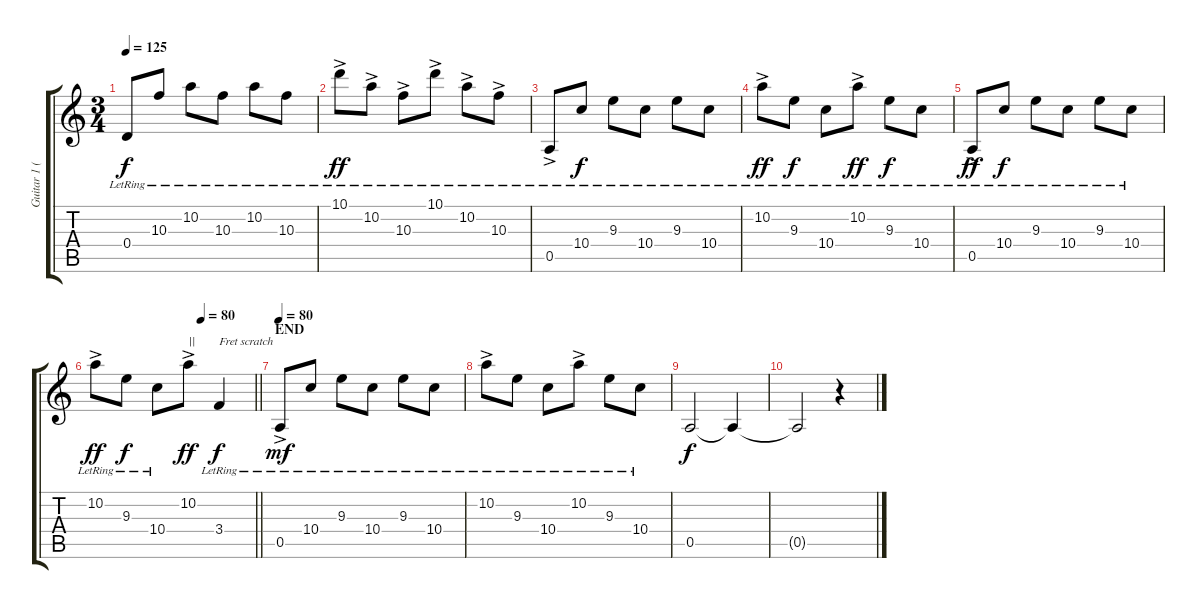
\track ("Guitar 1 (main rhythm)" "Guitar 1 (") {instrument acousticguitarnylon}
\staff {score tabs}
\tuning (E4 B3 G3 D3 A2 E2) {hide}
\ts (3 4)
\tempo 125
\clef g2
\ks c
0.4{lr}.8{dy f} 10.3{lr}.8 10.2{lr}.8 10.3{lr}.8 10.2{lr}.8 10.3{lr}.8 |
10.1{ac lr}.8{dy ff} 10.2{ac lr}.8 10.3{ac lr}.8 10.1{ac lr}.8 10.2{ac lr}.8 10.3{ac lr}.8 |
0.5{ac lr}.8 10.4{lr}.8{dy f} 9.3{lr}.8 10.4{lr}.8 9.3{lr}.8 10.4{lr}.8 |
10.2{ac lr}.8{dy ff} 9.3{lr}.8{dy f} 10.4{lr}.8 10.2{ac lr}.8{dy ff} 9.3{lr}.8{dy f} 10.4{lr}.8 |
0.5{ac lr}.8{dy ff} 10.4{lr}.8{dy f} 9.3{lr}.8 10.4{lr}.8 9.3{lr}.8 10.4{lr}.8 |
\tempo (80 0.6666666666666666)
\barLineRight lightlight
10.2{ac lr}.8{dy ff} 9.3{lr}.8{dy f} 10.4{lr}.8 10.2{ac}.8{txt "||" dy ff} 3.4{lr}.4{txt "Fret scratch" dy f instrument guitarfretnoise} |
\section ("" "END")
\tempo 80
0.5{ac lr}.8{dy mf instrument acousticguitarnylon} 10.4{lr}.8 9.3{lr}.8 10.4{lr}.8 9.3{lr}.8 10.4{lr}.8 |
10.2{ac lr}.8 9.3{lr}.8 10.4{lr}.8 10.2{ac lr}.8 9.3{lr}.8 10.4{lr}.8 |
0.5.2{dy f} 0.5{t}.4 |
0.5{t}.2 r.4
